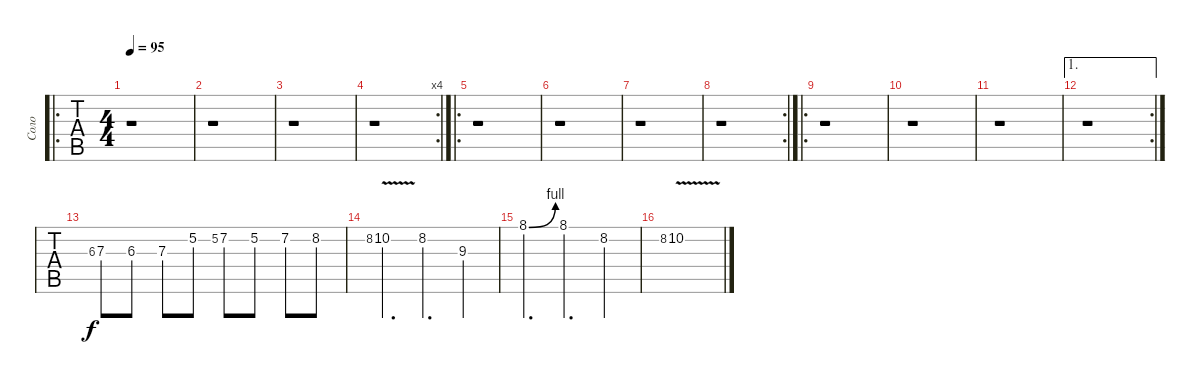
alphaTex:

\track ("Соло" "Соло") {instrument distortionguitar}
\staff {tabs}
\tuning (E4 B3 G3 D3 A2 E2) {hide}
\ro
\ts (4 4)
\tempo 95
\clef g2
\ks c
r.1{dy f instrument distortionguitar} |
r.1 |
r.1 |
\rc 4
r.1 |
\ro
r.1 |
r.1 |
r.1 |
\rc 2
r.1 |
\ro
r.1 |
r.1 |
r.1 |
\ae 1
\rc 2
r.1 |
6.3.8{gr} 7.3.8 6.3.8 7.3.8 5.2.8 5.2.8{gr} 7.2.8 5.2.8 7.2.8 8.2.8 |
8.2.8{gr} 10.2{v}.4{d} 8.2.4{d} 9.3.4 |
8.1{be (bend 0 0 60 4)}.4{d} 8.1.4{d} 8.2.4 |
8.2.8{gr} 10.2{v}.1
